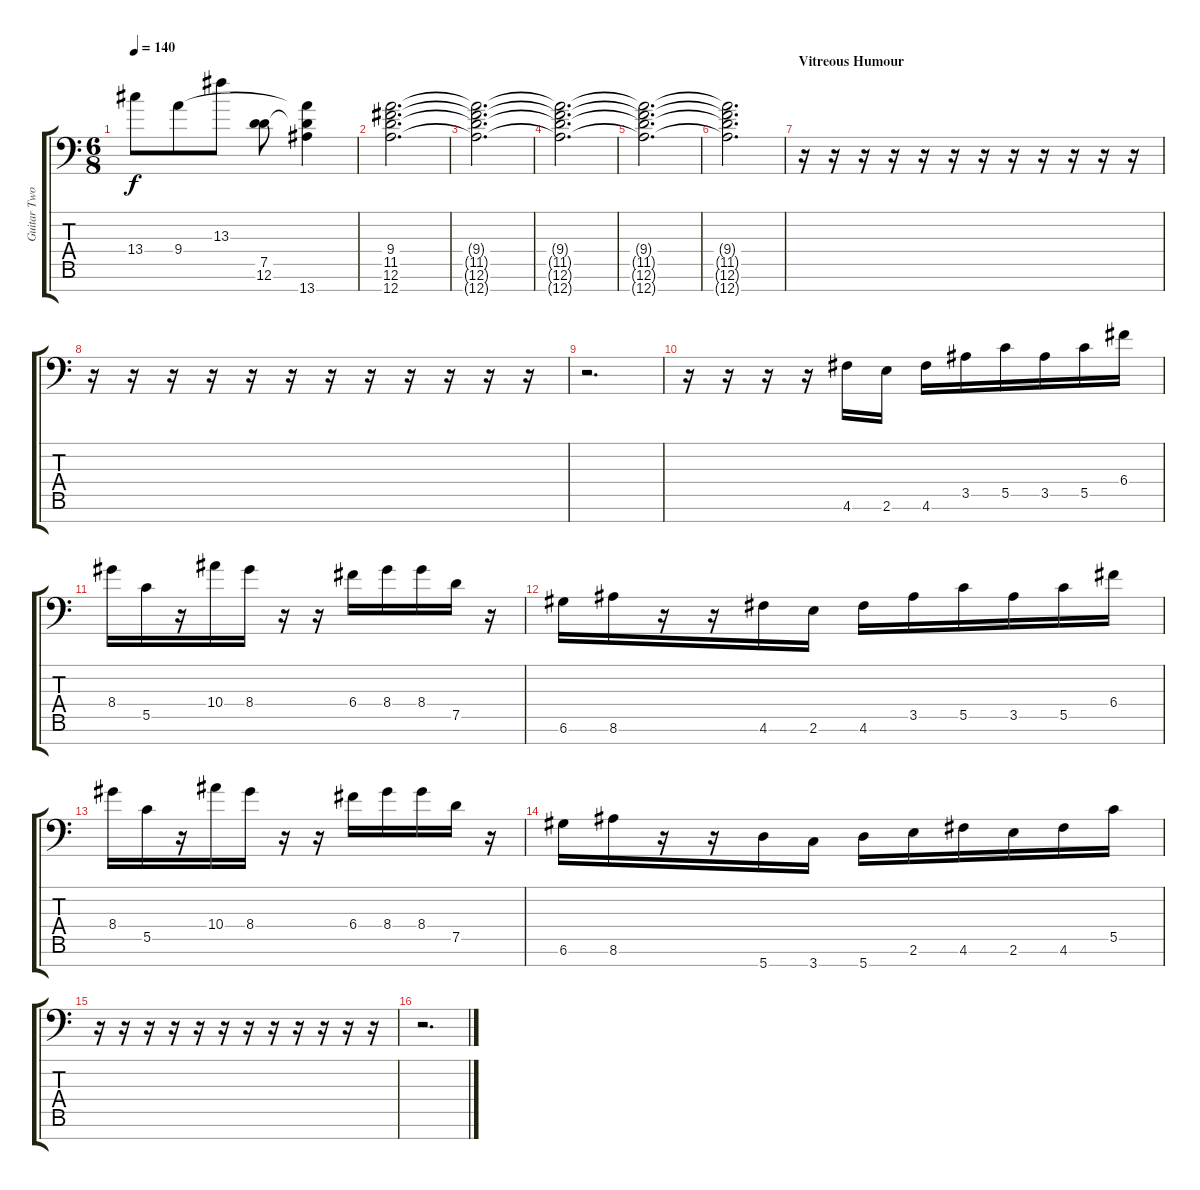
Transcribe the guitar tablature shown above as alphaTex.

\track ("Guitar Two" "Guitar Two") {instrument overdrivenguitar}
\staff {score tabs}
\tuning (D4 A3 F3 C3 G2 D2 A1) {hide}
\ts (6 8)
\tempo 140
\clef f4
\ks c
13.4.8{dy f} 9.4.8 13.3.8 (7.5{t} 12.6).8 (9.4{t} 12.6{t} 13.7).4 |
(9.4 11.5 12.6 12.7).2{d} |
(9.4{t} 11.5{t} 12.6{t} 12.7{t}).2{d} |
(9.4{t} 11.5{t} 12.6{t} 12.7{t}).2{d} |
(9.4{t} 11.5{t} 12.6{t} 12.7{t}).2{d} |
(9.4{t} 11.5{t} 12.6{t} 12.7{t}).2{d} |
\section ("" "Vitreous Humour")
r.16 r.16 r.16 r.16 r.16 r.16 r.16 r.16 r.16 r.16 r.16 r.16 |
r.16 r.16 r.16 r.16 r.16 r.16 r.16 r.16 r.16 r.16 r.16 r.16 |
r.2{d} |
r.16 r.16 r.16 r.16 4.6.16 2.6.16 4.6.16 3.5.16 5.5.16 3.5.16 5.5.16 6.4.16 |
8.4.16 5.5.16 r.16 10.4.16 8.4.16 r.16 r.16 6.4.16 8.4.16 8.4.16 7.5.16 r.16 |
6.6.16 8.6.16 r.16 r.16 4.6.16 2.6.16 4.6.16 3.5.16 5.5.16 3.5.16 5.5.16 6.4.16 |
8.4.16 5.5.16 r.16 10.4.16 8.4.16 r.16 r.16 6.4.16 8.4.16 8.4.16 7.5.16 r.16 |
6.6.16 8.6.16 r.16 r.16 5.7.16 3.7.16 5.7.16 2.6.16 4.6.16 2.6.16 4.6.16 5.5.16 |
r.16 r.16 r.16 r.16 r.16 r.16 r.16 r.16 r.16 r.16 r.16 r.16 |
r.2{d}
